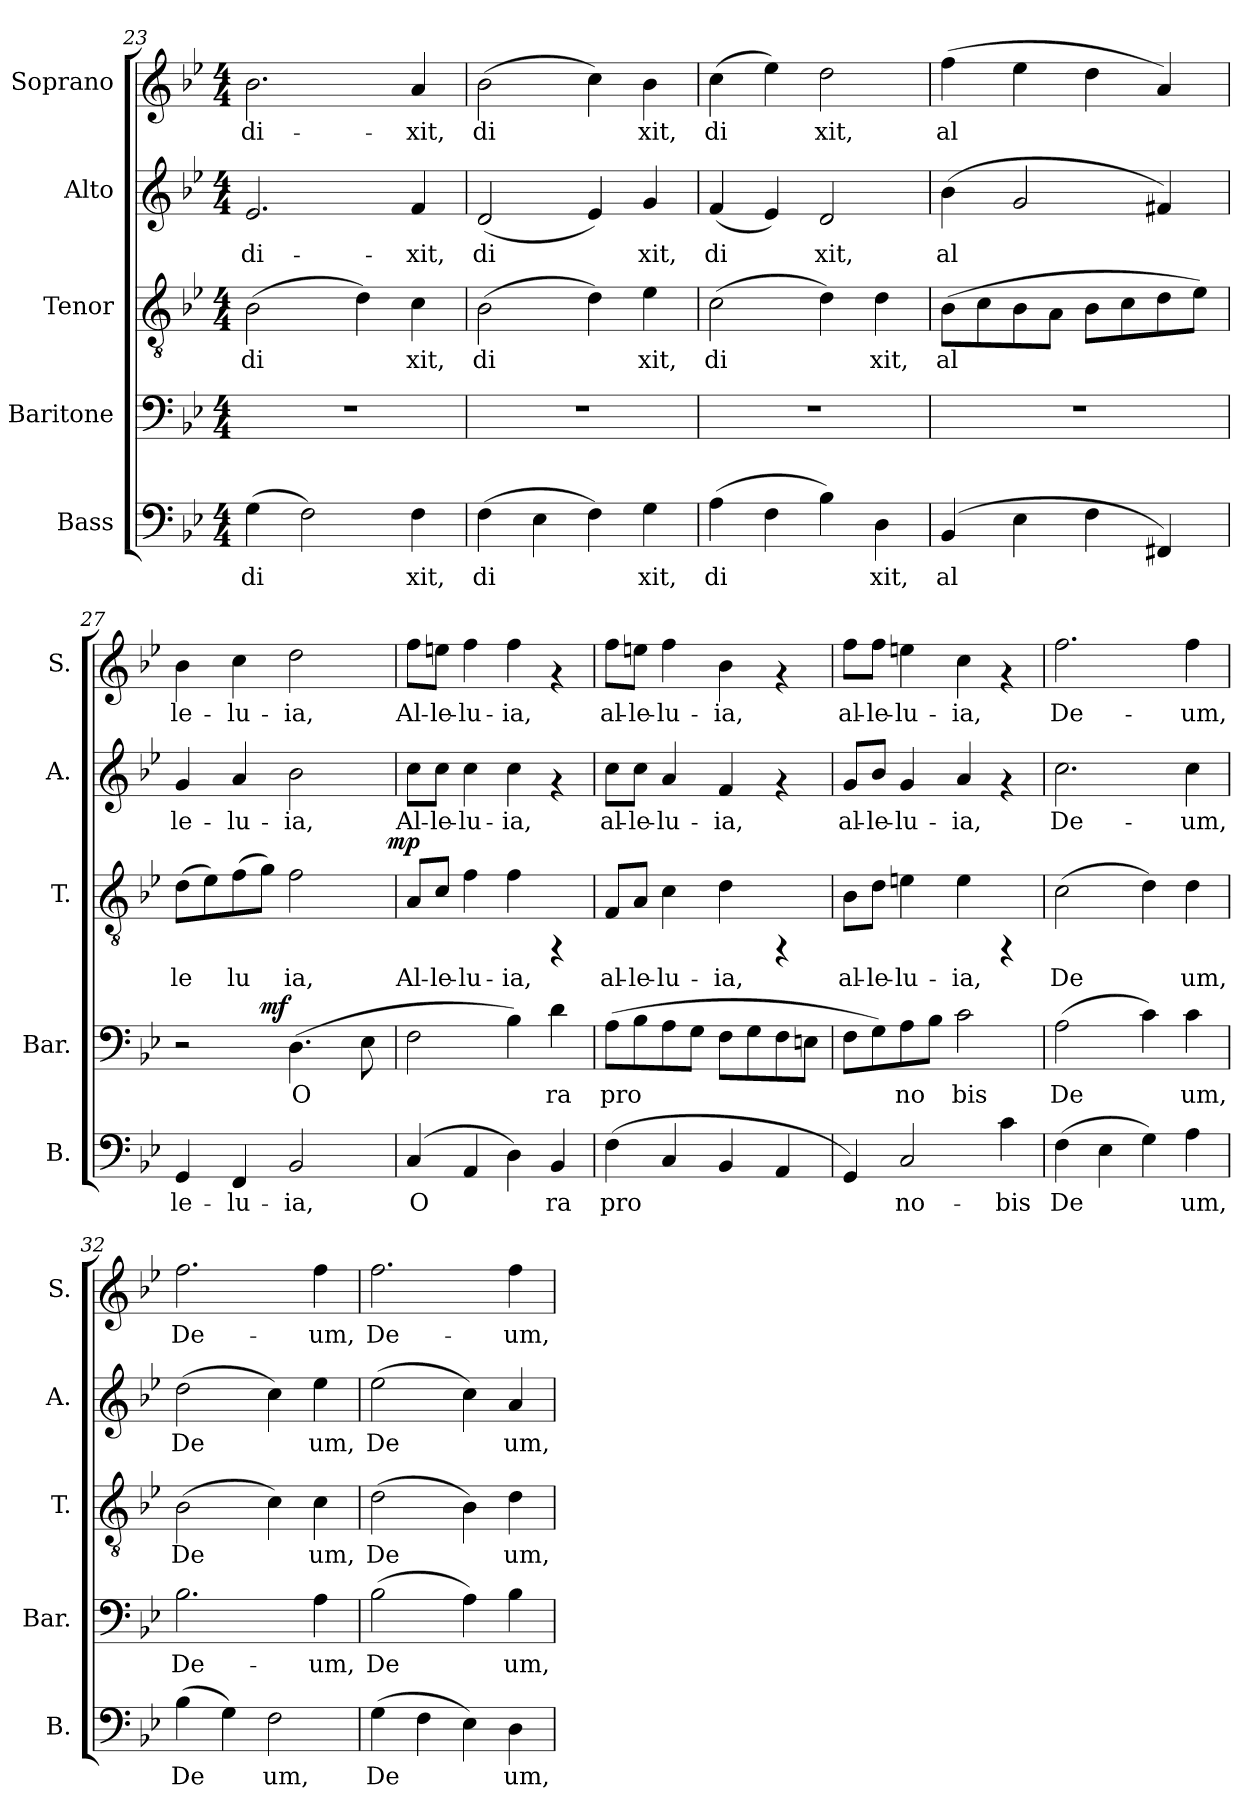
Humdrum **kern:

**kern	**text	**kern	**text	**dynam	**kern	**text	**dynam	**kern	**text	**kern	**text
*part5	*part5	*part4	*part4	*part4	*part3	*part3	*part3	*part2	*part2	*part1	*part1
*staff5	*staff5	*staff4	*staff4	*staff4	*staff3	*staff3	*staff3	*staff2	*staff2	*staff1	*staff1
*I"Bass	*	*I"Baritone	*	*	*I"Tenor	*	*	*I"Alto	*	*I"Soprano	*
*I'B.	*	*I'Bar.	*	*	*I'T.	*	*	*I'A.	*	*I'S.	*
*clefF4	*	*clefF4	*	*	*clefGv2	*	*	*clefG2	*	*clefG2	*
*k[b-e-]	*	*k[b-e-]	*	*	*k[b-e-]	*	*	*k[b-e-]	*	*k[b-e-]	*
*B-:	*	*B-:	*	*	*B-:	*	*	*B-:	*	*B-:	*
*M4/4	*	*M4/4	*	*	*M4/4	*	*	*M4/4	*	*M4/4	*
=23	=23	=23	=23	=23	=23	=23	=23	=23	=23	=23	=23
!	!LO:LY:b:cj	!	!	!	!	!LO:LY:b:cj	!	!	!LO:LY:b:cj	!	!LO:LY:b:cj
(>4G\	di-	1r	.	.	(>2B-\	di-	.	2.e-/	di-	2.b-\	di-
!	!LO:LY:b:cj	!	!	!	!	!	!	!	!	!	!
2F\)	--	.	.	.	.	.	.	.	.	.	.
!	!	!	!	!	!	!LO:LY:b:cj	!	!	!	!	!
.	.	.	.	.	4d\)	--	.	.	.	.	.
!	!LO:LY:b:cj	!	!	!	!	!LO:LY:b:cj	!	!	!LO:LY:b:cj	!	!LO:LY:b:cj
4F\	-xit,	.	.	.	4c\	-xit,	.	4f/	-xit,	4a/	-xit,
=24	=24	=24	=24	=24	=24	=24	=24	=24	=24	=24	=24
!	!LO:LY:b:cj	!	!	!	!	!LO:LY:b:cj	!	!	!LO:LY:b:cj	!	!LO:LY:b:cj
(>4F\	di-	1r	.	.	(>2B-\	di-	.	(>2d/	di-	(>2b-\	di-
!	!LO:LY:b:cj	!	!	!	!	!	!	!	!	!	!
4E-\	--	.	.	.	.	.	.	.	.	.	.
!	!LO:LY:b:cj	!	!	!	!	!LO:LY:b:cj	!	!	!LO:LY:b:cj	!	!LO:LY:b:cj
4F\)	--	.	.	.	4d\)	--	.	4e-/)	--	4cc\)	--
!	!LO:LY:b:cj	!	!	!	!	!LO:LY:b:cj	!	!	!LO:LY:b:cj	!	!LO:LY:b:cj
4G\	-xit,	.	.	.	4e-\	-xit,	.	4g/	-xit,	4b-\	-xit,
=25	=25	=25	=25	=25	=25	=25	=25	=25	=25	=25	=25
!	!LO:LY:b:cj	!	!	!	!	!LO:LY:b:cj	!	!	!LO:LY:b:cj	!	!LO:LY:b:cj
(>4A\	di-	1r	.	.	(>2c\	di-	.	(>4f/	di-	(>4cc\	di-
!	!LO:LY:b:cj	!	!	!	!	!	!	!	!LO:LY:b:cj	!	!LO:LY:b:cj
4F\	--	.	.	.	.	.	.	4e-/)	--	4ee-\)	--
!	!LO:LY:b:cj	!	!	!	!	!LO:LY:b:cj	!	!	!LO:LY:b:cj	!	!LO:LY:b:cj
4B-\)	--	.	.	.	4d\)	--	.	2d/	-xit,	2dd\	-xit,
!	!LO:LY:b:cj	!	!	!	!	!LO:LY:b:cj	!	!	!	!	!
4D\	-xit,	.	.	.	4d\	-xit,	.	.	.	.	.
!!LO:PB:g=z
=26	=26	=26	=26	=26	=26	=26	=26	=26	=26	=26	=26
!	!LO:LY:b:cj	!	!	!	!	!LO:LY:b:cj	!	!	!LO:LY:b:cj	!	!LO:LY:b:cj
(>4BB-/	al-	1r	.	.	(>8B-\L	al-	.	(>4b-\	al-	(>4ff\	al-
!	!	!	!	!	!	!LO:LY:b:cj	!	!	!	!	!
.	.	.	.	.	8c\	--	.	.	.	.	.
!	!LO:LY:b:cj	!	!	!	!	!LO:LY:b:cj	!	!	!LO:LY:b:cj	!	!LO:LY:b:cj
4E-\	--	.	.	.	8B-\	--	.	2g/	--	4ee-\	--
!	!	!	!	!	!	!LO:LY:b:cj	!	!	!	!	!
.	.	.	.	.	8A\J	--	.	.	.	.	.
!	!LO:LY:b:cj	!	!	!	!	!LO:LY:b:cj	!	!	!	!	!LO:LY:b:cj
4F\	--	.	.	.	8B-\L	--	.	.	.	4dd\	--
!	!	!	!	!	!	!LO:LY:b:cj	!	!	!	!	!
.	.	.	.	.	8c\	--	.	.	.	.	.
!	!LO:LY:b:cj	!	!	!	!	!LO:LY:b:cj	!	!	!LO:LY:b:cj	!	!LO:LY:b:cj
4FF#X/)	--	.	.	.	8d\	--	.	4f#X/)	--	4a/)	--
!	!	!	!	!	!	!LO:LY:b:cj	!	!	!	!	!
.	.	.	.	.	8e-\J)	--	.	.	.	.	.
=27	=27	=27	=27	=27	=27	=27	=27	=27	=27	=27	=27
!	!LO:LY:b:cj	!	!	!	!	!LO:LY:b:cj	!	!	!LO:LY:b:cj	!	!LO:LY:b:cj
*	*	*^	*	*	*^	*	*	*	*	*	*
4GG/	-le-	2r	4.ryy	.	.	(>8d\L	2ryy	-le-	.	4g/	-le-	4b-\	-le-
!	!	!	!	!	!	!	!	!LO:LY:b:cj	!	!	!	!	!
.	.	.	.	.	.	8e-\)	.	--	.	.	.	.	.
!	!LO:LY:b:cj	!	!	!	!	!	!	!LO:LY:b:cj	!	!	!LO:LY:b:cj	!	!LO:LY:b:cj
4FF/	-lu-	.	.	.	.	(>8f\	.	-lu-	.	4a/	-lu-	4cc\	-lu-
!	!	!	!	!	!LO:DY:a	!	!	!LO:LY:b:cj	!	!	!	!	!
.	.	.	2ryy	.	mf	8g\J)	.	--	.	.	.	.	.
!	!LO:LY:b:cj	!	!	!LO:LY:b:cj	!	!	!	!LO:LY:b:cj	!	!	!LO:LY:b:cj	!	!LO:LY:b:cj
2BB-/	-ia,	(>4.D\	.	O-	.	2f\	4ryy	-ia,	.	2b-\	-ia,	2dd\	-ia,
.	.	.	.	.	.	.	8...ryy	.	.	.	.	.	.
!	!	!	!	!LO:LY:b:cj	!	!	!	!	!	!	!	!	!
.	.	8E-\	8ryy	--	.	.	.	.	.	.	.	.	.
!	!	!	!	!	!	!	!	!	!LO:DY:a	!	!	!	!
.	.	.	.	.	.	.	64ryy	.	mp	.	.	.	.
=28	=28	=28	=28	=28	=28	=28	=28	=28	=28	=28	=28	=28	=28
!	!LO:LY:b:cj	!	!	!LO:LY:b:cj	!	!	!	!LO:LY:b:cj	!	!	!LO:LY:b:cj	!	!LO:LY:b:cj
*	*	*v	*v	*	*	*	*	*	*	*	*	*	*
*	*	*	*	*	*v	*v	*	*	*	*	*	*
(>4C/	O-	2F\	--	.	8A/L	Al-	.	8cc\L	Al-	8ff\L	Al-
!	!	!	!	!	!	!LO:LY:b:cj	!	!	!LO:LY:b:cj	!	!LO:LY:b:cj
.	.	.	.	.	8c/J	-le-	.	8cc\J	-le-	8een\J	-le-
!	!LO:LY:b:cj	!	!	!	!	!LO:LY:b:cj	!	!	!LO:LY:b:cj	!	!LO:LY:b:cj
4AA/	--	.	.	.	4f\	-lu-	.	4cc\	-lu-	4ff\	-lu-
!	!LO:LY:b:cj	!	!LO:LY:b:cj	!	!	!LO:LY:b:cj	!	!	!LO:LY:b:cj	!	!LO:LY:b:cj
4D\)	--	4B-\)	--	.	4f\	-ia,	.	4cc\	-ia,	4ff\	-ia,
!	!LO:LY:b:cj	!	!LO:LY:b:cj	!	!	!	!	!	!	!	!
4BB-/	-ra	4d\	-ra	.	4rFF	.	.	4rf	.	4rf	.
=29	=29	=29	=29	=29	=29	=29	=29	=29	=29	=29	=29
!	!LO:LY:b:cj	!	!LO:LY:b:cj	!	!	!LO:LY:b:cj	!	!	!LO:LY:b:cj	!	!LO:LY:b:cj
(>4F\	pro-	(>8A\L	pro-	.	8F/L	al-	.	8cc\L	al-	8ff\L	al-
!	!	!	!LO:LY:b:cj	!	!	!LO:LY:b:cj	!	!	!LO:LY:b:cj	!	!LO:LY:b:cj
.	.	8B-\	--	.	8A/J	-le-	.	8cc\J	-le-	8een\J	-le-
!	!LO:LY:b:cj	!	!LO:LY:b:cj	!	!	!LO:LY:b:cj	!	!	!LO:LY:b:cj	!	!LO:LY:b:cj
4C/	--	8A\	--	.	4c\	-lu-	.	4a/	-lu-	4ff\	-lu-
!	!	!	!LO:LY:b:cj	!	!	!	!	!	!	!	!
.	.	8G\J	--	.	.	.	.	.	.	.	.
!	!LO:LY:b:cj	!	!LO:LY:b:cj	!	!	!LO:LY:b:cj	!	!	!LO:LY:b:cj	!	!LO:LY:b:cj
4BB-/	--	8F\L	--	.	4d\	-ia,	.	4f/	-ia,	4b-\	-ia,
!	!	!	!LO:LY:b:cj	!	!	!	!	!	!	!	!
.	.	8G\	--	.	.	.	.	.	.	.	.
!	!LO:LY:b:cj	!	!LO:LY:b:cj	!	!	!	!	!	!	!	!
4AA/	--	8F\	--	.	4rFF	.	.	4rf	.	4rf	.
!	!	!	!LO:LY:b:cj	!	!	!	!	!	!	!	!
.	.	8En\J	--	.	.	.	.	.	.	.	.
!!LO:PB:g=z
=30	=30	=30	=30	=30	=30	=30	=30	=30	=30	=30	=30
!	!LO:LY:b:cj	!	!LO:LY:b:cj	!	!	!LO:LY:b:cj	!	!	!LO:LY:b:cj	!	!LO:LY:b:cj
4GG/)	--	8F\L	--	.	8B-\L	al-	.	8g/L	al-	8ff\L	al-
!	!	!	!LO:LY:b:cj	!	!	!LO:LY:b:cj	!	!	!LO:LY:b:cj	!	!LO:LY:b:cj
.	.	8G\)	--	.	8d\J	-le-	.	8b-/J	-le-	8ff\J	-le-
!	!LO:LY:b:cj	!	!LO:LY:b:cj	!	!	!LO:LY:b:cj	!	!	!LO:LY:b:cj	!	!LO:LY:b:cj
2C/	-no-	8A\	-no-	.	4en\	-lu-	.	4g/	-lu-	4een\	-lu-
!	!	!	!LO:LY:b:cj	!	!	!	!	!	!	!	!
.	.	8B-\J	--	.	.	.	.	.	.	.	.
!	!	!	!LO:LY:b:cj	!	!	!LO:LY:b:cj	!	!	!LO:LY:b:cj	!	!LO:LY:b:cj
.	.	2c\	-bis	.	4e\	-ia,	.	4a/	-ia,	4cc\	-ia,
!	!LO:LY:b:cj	!	!	!	!	!	!	!	!	!	!
4c\	-bis	.	.	.	4rFF	.	.	4rf	.	4rf	.
=31	=31	=31	=31	=31	=31	=31	=31	=31	=31	=31	=31
!	!LO:LY:b:cj	!	!LO:LY:b:cj	!	!	!LO:LY:b:cj	!	!	!LO:LY:b:cj	!	!LO:LY:b:cj
(>4F\	De-	(>2A\	De-	.	(>2c\	De-	.	2.cc\	De-	2.ff\	De-
!	!LO:LY:b:cj	!	!	!	!	!	!	!	!	!	!
4E-\	--	.	.	.	.	.	.	.	.	.	.
!	!LO:LY:b:cj	!	!LO:LY:b:cj	!	!	!LO:LY:b:cj	!	!	!	!	!
4G\)	--	4c\)	--	.	4d\)	--	.	.	.	.	.
!	!LO:LY:b:cj	!	!LO:LY:b:cj	!	!	!LO:LY:b:cj	!	!	!LO:LY:b:cj	!	!LO:LY:b:cj
4A\	-um,	4c\	-um,	.	4d\	-um,	.	4cc\	-um,	4ff\	-um,
=32	=32	=32	=32	=32	=32	=32	=32	=32	=32	=32	=32
!	!LO:LY:b:cj	!	!LO:LY:b:cj	!	!	!LO:LY:b:cj	!	!	!LO:LY:b:cj	!	!LO:LY:b:cj
(>4B-\	De-	2.B-\	De-	.	(>2B-\	De-	.	(>2dd\	De-	2.ff\	De-
!	!LO:LY:b:cj	!	!	!	!	!	!	!	!	!	!
4G\)	--	.	.	.	.	.	.	.	.	.	.
!	!LO:LY:b:cj	!	!	!	!	!LO:LY:b:cj	!	!	!LO:LY:b:cj	!	!
2F\	-um,	.	.	.	4c\)	--	.	4cc\)	--	.	.
!	!	!	!LO:LY:b:cj	!	!	!LO:LY:b:cj	!	!	!LO:LY:b:cj	!	!LO:LY:b:cj
.	.	4A\	-um,	.	4c\	-um,	.	4ee-\	-um,	4ff\	-um,
=33	=33	=33	=33	=33	=33	=33	=33	=33	=33	=33	=33
!	!LO:LY:b:cj	!	!LO:LY:b:cj	!	!	!LO:LY:b:cj	!	!	!LO:LY:b:cj	!	!LO:LY:b:cj
(>4G\	De-	(>2B-\	De-	.	(>2d\	De-	.	(>2ee-\	De-	2.ff\	De-
!	!LO:LY:b:cj	!	!	!	!	!	!	!	!	!	!
4F\	--	.	.	.	.	.	.	.	.	.	.
!	!LO:LY:b:cj	!	!LO:LY:b:cj	!	!	!LO:LY:b:cj	!	!	!LO:LY:b:cj	!	!
4E-\)	--	4A\)	--	.	4B-\)	--	.	4cc\)	--	.	.
!	!LO:LY:b:cj	!	!LO:LY:b:cj	!	!	!LO:LY:b:cj	!	!	!LO:LY:b:cj	!	!LO:LY:b:cj
4D\	-um,	4B-\	-um,	.	4d\	-um,	.	4a/	-um,	4ff\	-um,
=	=	=	=	=	=	=	=	=	=	=	=
*-	*-	*-	*-	*-	*-	*-	*-	*-	*-	*-	*-
